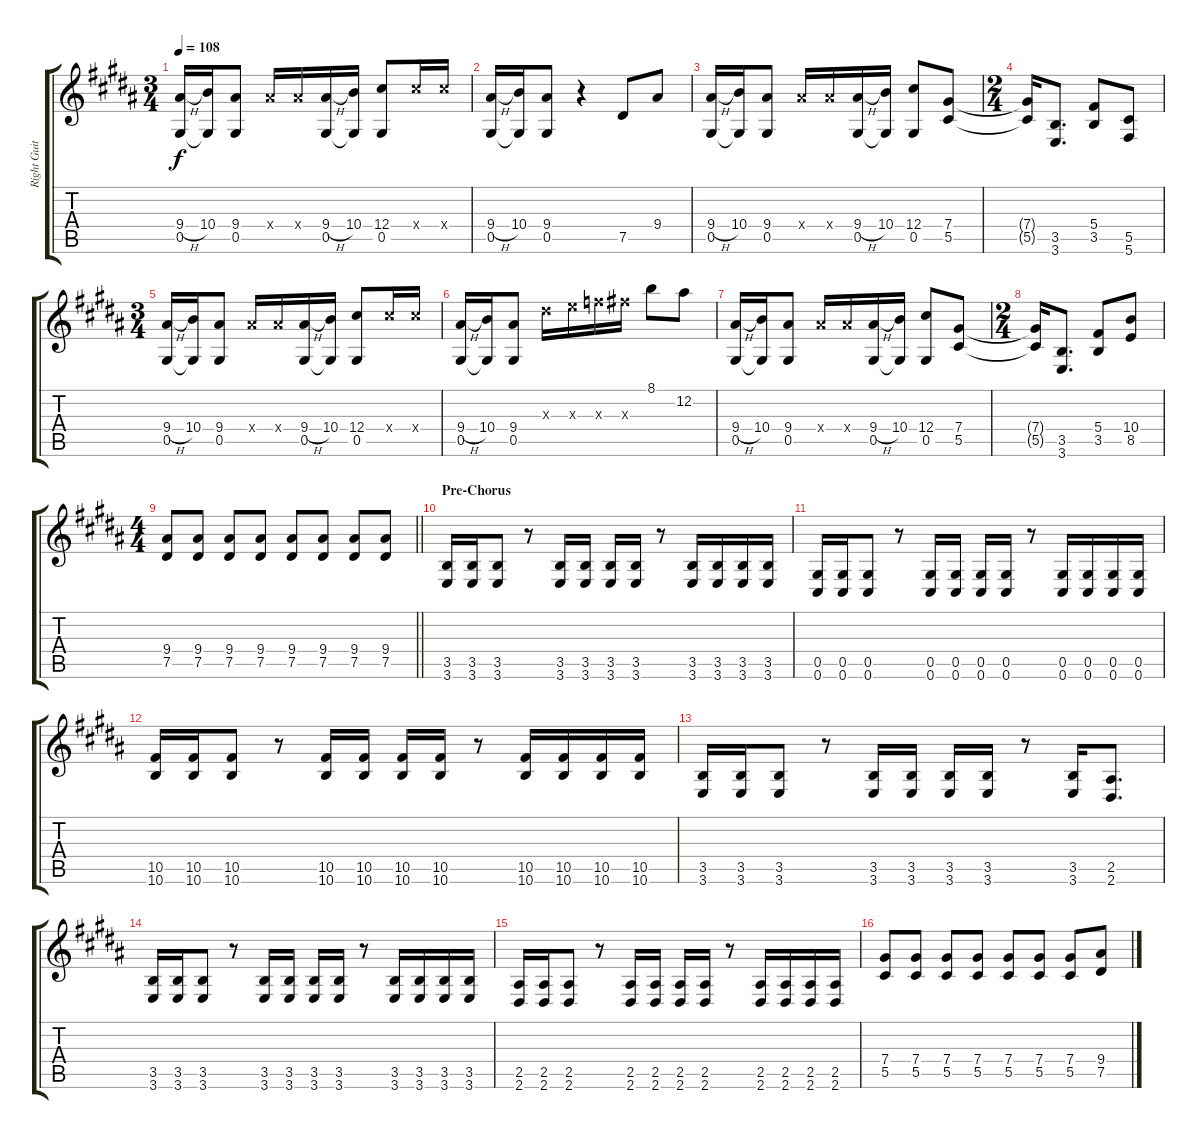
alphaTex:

\track ("Right Guitar" "Right Guit") {instrument distortionguitar}
\staff {score tabs}
\tuning (Eb4 Bb3 Gb3 Db3 Ab2 Db2) {hide}
\ts (3 4)
\tempo 108
\clef g2
\ks b
(9.4{h} 0.5).16{dy f} (10.4 0.5{t}).16 (9.4 0.5).8 9.4{x}.16 9.4{x}.16 (9.4{h} 0.5).16 (10.4 0.5{t}).16 (12.4 0.5).8 12.4{x}.16 12.4{x}.16 |
(9.4{h} 0.5).16 (10.4 0.5{t}).16 (9.4 0.5).8 r.4 7.5.8 9.4.8 |
(9.4{h} 0.5).16 (10.4 0.5{t}).16 (9.4 0.5).8 9.4{x}.16 9.4{x}.16 (9.4{h} 0.5).16 (10.4 0.5{t}).16 (12.4 0.5).8 (7.4 5.5).8 |
\ts (2 4)
(7.4{t} 5.5{t}).16 (3.5 3.6).8{d} (5.4 3.5).8 (5.5 5.6).8 |
\ts (3 4)
(9.4{h} 0.5).16 (10.4 0.5{t}).16 (9.4 0.5).8 9.4{x}.16 9.4{x}.16 (9.4{h} 0.5).16 (10.4 0.5{t}).16 (12.4 0.5).8 12.4{x}.16 12.4{x}.16 |
(9.4{h} 0.5).16 (10.4 0.5{t}).16 (9.4 0.5).8 9.3{x}.16 10.3{x}.16 11.3{x}.16 12.3{x}.16 8.1.8 12.2.8 |
(9.4{h} 0.5).16 (10.4 0.5{t}).16 (9.4 0.5).8 9.4{x}.16 9.4{x}.16 (9.4{h} 0.5).16 (10.4 0.5{t}).16 (12.4 0.5).8 (7.4 5.5).8 |
\ts (2 4)
(7.4{t} 5.5{t}).16 (3.5 3.6).8{d} (5.4 3.5).8 (10.4 8.5).8 |
\ts (4 4)
\barLineRight lightlight
(9.4 7.5).8 (9.4 7.5).8 (9.4 7.5).8 (9.4 7.5).8 (9.4 7.5).8 (9.4 7.5).8 (9.4 7.5).8 (9.4 7.5).8 |
\section ("" "Pre-Chorus")
(3.5 3.6).16 (3.5 3.6).16 (3.5 3.6).8 r.8 (3.5 3.6).16 (3.5 3.6).16 (3.5 3.6).16 (3.5 3.6).16 r.8 (3.5 3.6).16 (3.5 3.6).16 (3.5 3.6).16 (3.5 3.6).16 |
(0.5 0.6).16 (0.5 0.6).16 (0.5 0.6).8 r.8 (0.5 0.6).16 (0.5 0.6).16 (0.5 0.6).16 (0.5 0.6).16 r.8 (0.5 0.6).16 (0.5 0.6).16 (0.5 0.6).16 (0.5 0.6).16 |
(10.5 10.6).16 (10.5 10.6).16 (10.5 10.6).8 r.8 (10.5 10.6).16 (10.5 10.6).16 (10.5 10.6).16 (10.5 10.6).16 r.8 (10.5 10.6).16 (10.5 10.6).16 (10.5 10.6).16 (10.5 10.6).16 |
(3.5 3.6).16 (3.5 3.6).16 (3.5 3.6).8 r.8 (3.5 3.6).16 (3.5 3.6).16 (3.5 3.6).16 (3.5 3.6).16 r.8 (3.5 3.6).16 (2.5 2.6).8{d} |
(3.5 3.6).16 (3.5 3.6).16 (3.5 3.6).8 r.8 (3.5 3.6).16 (3.5 3.6).16 (3.5 3.6).16 (3.5 3.6).16 r.8 (3.5 3.6).16 (3.5 3.6).16 (3.5 3.6).16 (3.5 3.6).16 |
(2.5 2.6).16 (2.5 2.6).16 (2.5 2.6).8 r.8 (2.5 2.6).16 (2.5 2.6).16 (2.5 2.6).16 (2.5 2.6).16 r.8 (2.5 2.6).16 (2.5 2.6).16 (2.5 2.6).16 (2.5 2.6).16 |
(7.4 5.5).8 (7.4 5.5).8 (7.4 5.5).8 (7.4 5.5).8 (7.4 5.5).8 (7.4 5.5).8 (7.4 5.5).8 (9.4 7.5).8
